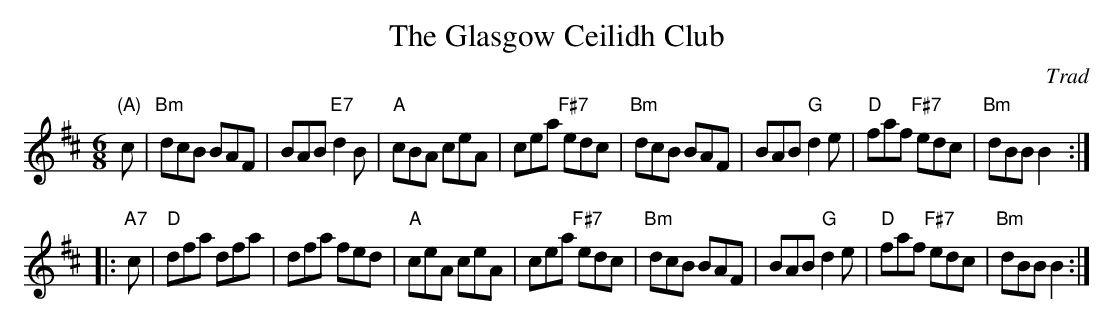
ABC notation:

X:1
T: The Glasgow Ceilidh Club
O: Trad
M: 6/8
L: 1/8
K: Bm
"(A)"c \
| "Bm"dcB BAF | BAB "E7"d2B | "A"cBA ceA | cea "F#7"edc \
| "Bm"dcB BAF | BAB "G"d2e | "D"faf "F#7"edc | "Bm"dBB B2 :|
|: "A7"c \
| "D"dfa dfa | dfa fed | "A"ceA ceA | cea "F#7"edc \
| "Bm"dcB BAF | BAB "G"d2e | "D"faf "F#7"edc | "Bm"dBB B2 :|
